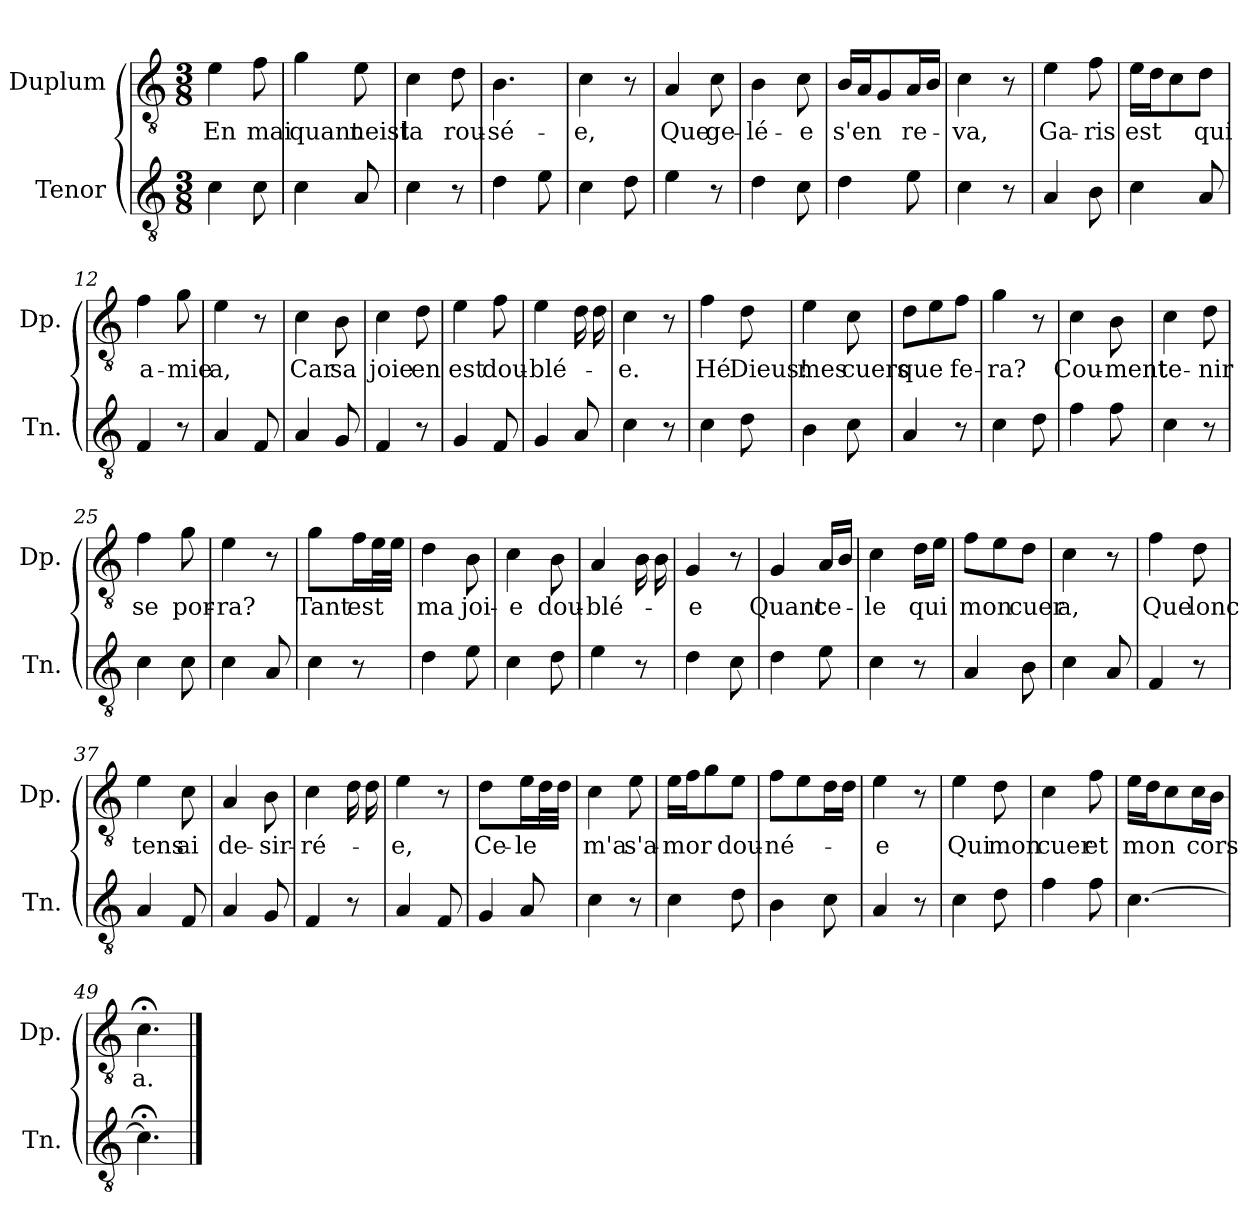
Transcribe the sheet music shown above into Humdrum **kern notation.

**kern	**kern	**text
*part2	*part1	*part1
*staff2	*staff1	*staff1
*I"Tenor	*I"Duplum	*
*I'Tn.	*I'Dp.	*
*clefGv2	*clefGv2	*
*k[]	*k[]	*
*M3/8	*M3/8	*
=1	=1	=1
!	!	!LO:LY:b
4c\	4e\	En
!	!	!LO:LY:b
8c\	8f\	mai
=2	=2	=2
!	!	!LO:LY:b
4c\	4g\	quant
!	!	!LO:LY:b
8A/	8e\	neist
=3	=3	=3
!	!	!LO:LY:b
4c\	4c\	la
!	!	!LO:LY:b
8r	8d\	rou-
=4	=4	=4
!	!	!LO:LY:b
4d\	4.B\	-sé-
8e\	.	.
=5	=5	=5
!	!	!LO:LY:b
4c\	4c\	-e,
8d\	8r	.
=6	=6	=6
!	!	!LO:LY:b
4e\	4A/	Que
!	!	!LO:LY:b
8r	8c\	ge-
=7	=7	=7
!	!	!LO:LY:b
4d\	4B\	-lé-
!	!	!LO:LY:b
8c\	8c\	-e
=8	=8	=8
!	!	!LO:LY:b
4d\	16B/LL	s'en
.	16A/J	.
.	8G/	.
!	!	!LO:LY:b
8e\	16A/L	re-
.	16B/JJ	.
=9	=9	=9
!	!	!LO:LY:b
4c\	4c\	-va,
8r	8r	.
=10	=10	=10
!	!	!LO:LY:b
4A/	4e\	Ga-
!	!	!LO:LY:b
8B\	8f\	-ris
=11	=11	=11
!	!	!LO:LY:b
4c\	16e\LL	est
.	16d\J	.
.	8c\	.
!	!	!LO:LY:b
8A/	8d\J	qui
!!LO:LB:g=z
=12	=12	=12
!	!	!LO:LY:b
4F/	4f\	a-
!	!	!LO:LY:b
8r	8g\	-mie
=13	=13	=13
!	!	!LO:LY:b
4A/	4e\	a,
8F/	8r	.
=14	=14	=14
!	!	!LO:LY:b
4A/	4c\	Car
!	!	!LO:LY:b
8G/	8B\	sa
=15	=15	=15
!	!	!LO:LY:b
4F/	4c\	joie
!	!	!LO:LY:b
8r	8d\	en
=16	=16	=16
!	!	!LO:LY:b
4G/	4e\	est
!	!	!LO:LY:b
8F/	8f\	dou-
=17	=17	=17
!	!	!LO:LY:b
4G/	4e\	-blé-
*	*tremolo	*
8A/	16d\	.
.	16d\	.
*	*Xtremolo	*
=18	=18	=18
!	!	!LO:LY:b
4c\	4c\	-e.
8r	8r	.
=19	=19	=19
!	!	!LO:LY:b
4c\	4f\	Hé
!	!	!LO:LY:b
8d\	8d\	Dieus!
=20	=20	=20
!	!	!LO:LY:b
4B\	4e\	mes
!	!	!LO:LY:b
8c\	8c\	cuers
=21	=21	=21
!	!	!LO:LY:b
4A/	8d\L	que
.	8e\	.
!	!	!LO:LY:b
8r	8f\J	fe-
=22	=22	=22
!	!	!LO:LY:b
4c\	4g\	-ra?
8d\	8r	.
=23	=23	=23
!	!	!LO:LY:b
4f\	4c\	Cou-
!	!	!LO:LY:b
8f\	8B\	-ment
!!LO:LB:g=z
=24	=24	=24
!	!	!LO:LY:b
4c\	4c\	te-
!	!	!LO:LY:b
8r	8d\	-nir
=25	=25	=25
!	!	!LO:LY:b
4c\	4f\	se
!	!	!LO:LY:b
8c\	8g\	por-
=26	=26	=26
!	!	!LO:LY:b
4c\	4e\	-ra?
8A/	8r	.
=27	=27	=27
!	!	!LO:LY:b
4c\	4g\	Tant
!	!	!LO:LY:b
8r	16f\LL	est
*	*tremolo	*
.	32e\	.
.	32e\JJJ	.
*	*Xtremolo	*
=28	=28	=28
!	!	!LO:LY:b
4d\	4d\	ma
!	!	!LO:LY:b
8e\	8B\	joi-
=29	=29	=29
!	!	!LO:LY:b
4c\	4c\	-e
!	!	!LO:LY:b
8d\	8B\	dou-
=30	=30	=30
!	!	!LO:LY:b
4e\	4A/	-blé-
*	*tremolo	*
8r	16B\	.
.	16B\	.
*	*Xtremolo	*
=31	=31	=31
!	!	!LO:LY:b
4d\	4G/	-e
8c\	8r	.
=32	=32	=32
!	!	!LO:LY:b
4d\	4G/	Quant
!	!	!LO:LY:b
8e\	16A/LL	ce-
.	16B/JJ	.
=33	=33	=33
!	!	!LO:LY:b
4c\	4c\	-le
!	!	!LO:LY:b
8r	16d\LL	qui
.	16e\JJ	.
=34	=34	=34
!	!	!LO:LY:b
4A/	8f\L	mon
.	8e\	.
!	!	!LO:LY:b
8B\	8d\J	cuer
=35	=35	=35
!	!	!LO:LY:b
4c\	4c\	a,
8A/	8r	.
!!LO:LB:g=z
=36	=36	=36
!	!	!LO:LY:b
4F/	4f\	Que
!	!	!LO:LY:b
8r	8d\	lonc
=37	=37	=37
!	!	!LO:LY:b
4A/	4e\	tens
!	!	!LO:LY:b
8F/	8c\	ai
=38	=38	=38
!	!	!LO:LY:b
4A/	4A/	de-
!	!	!LO:LY:b
8G/	8B\	-sir-
=39	=39	=39
!	!	!LO:LY:b
4F/	4c\	-ré-
*	*tremolo	*
8r	16d\	.
.	16d\	.
*	*Xtremolo	*
=40	=40	=40
!	!	!LO:LY:b
4A/	4e\	-e,
8F/	8r	.
=41	=41	=41
!	!	!LO:LY:b
4G/	4d\	Ce-
!	!	!LO:LY:b
8A/	16e\LL	-le
*	*tremolo	*
.	32d\	.
.	32d\JJJ	.
*	*Xtremolo	*
=42	=42	=42
!	!	!LO:LY:b
4c\	4c\	m'a
!	!	!LO:LY:b
8r	8e\	s'a-
=43	=43	=43
!	!	!LO:LY:b
4c\	16e\LL	-mor
.	16f\J	.
.	8g\	.
!	!	!LO:LY:b
8d\	8e\J	dou-
=44	=44	=44
!	!	!LO:LY:b
4B\	8f\L	-né-
.	8e\	.
*	*tremolo	*
8c\	16d\	.
.	16d\JJ	.
*	*Xtremolo	*
=45	=45	=45
!	!	!LO:LY:b
4A/	4e\	-e
8r	8r	.
=46	=46	=46
!	!	!LO:LY:b
4c\	4e\	Qui
!	!	!LO:LY:b
8d\	8d\	mon
=47	=47	=47
!	!	!LO:LY:b
4f\	4c\	cuer
!	!	!LO:LY:b
8f\	8f\	et
!!LO:LB:g=z
=48	=48	=48
!	!	!LO:LY:b
[4.c\	16e\LL	mon
.	16d\J	.
.	8c\	.
!	!	!LO:LY:b
.	16c\L	cors
.	16B\JJ	.
=49	=49	=49
!	!	!LO:LY:b
4.c;<\]	4.c;<\	a.
==	==	==
*-	*-	*-
